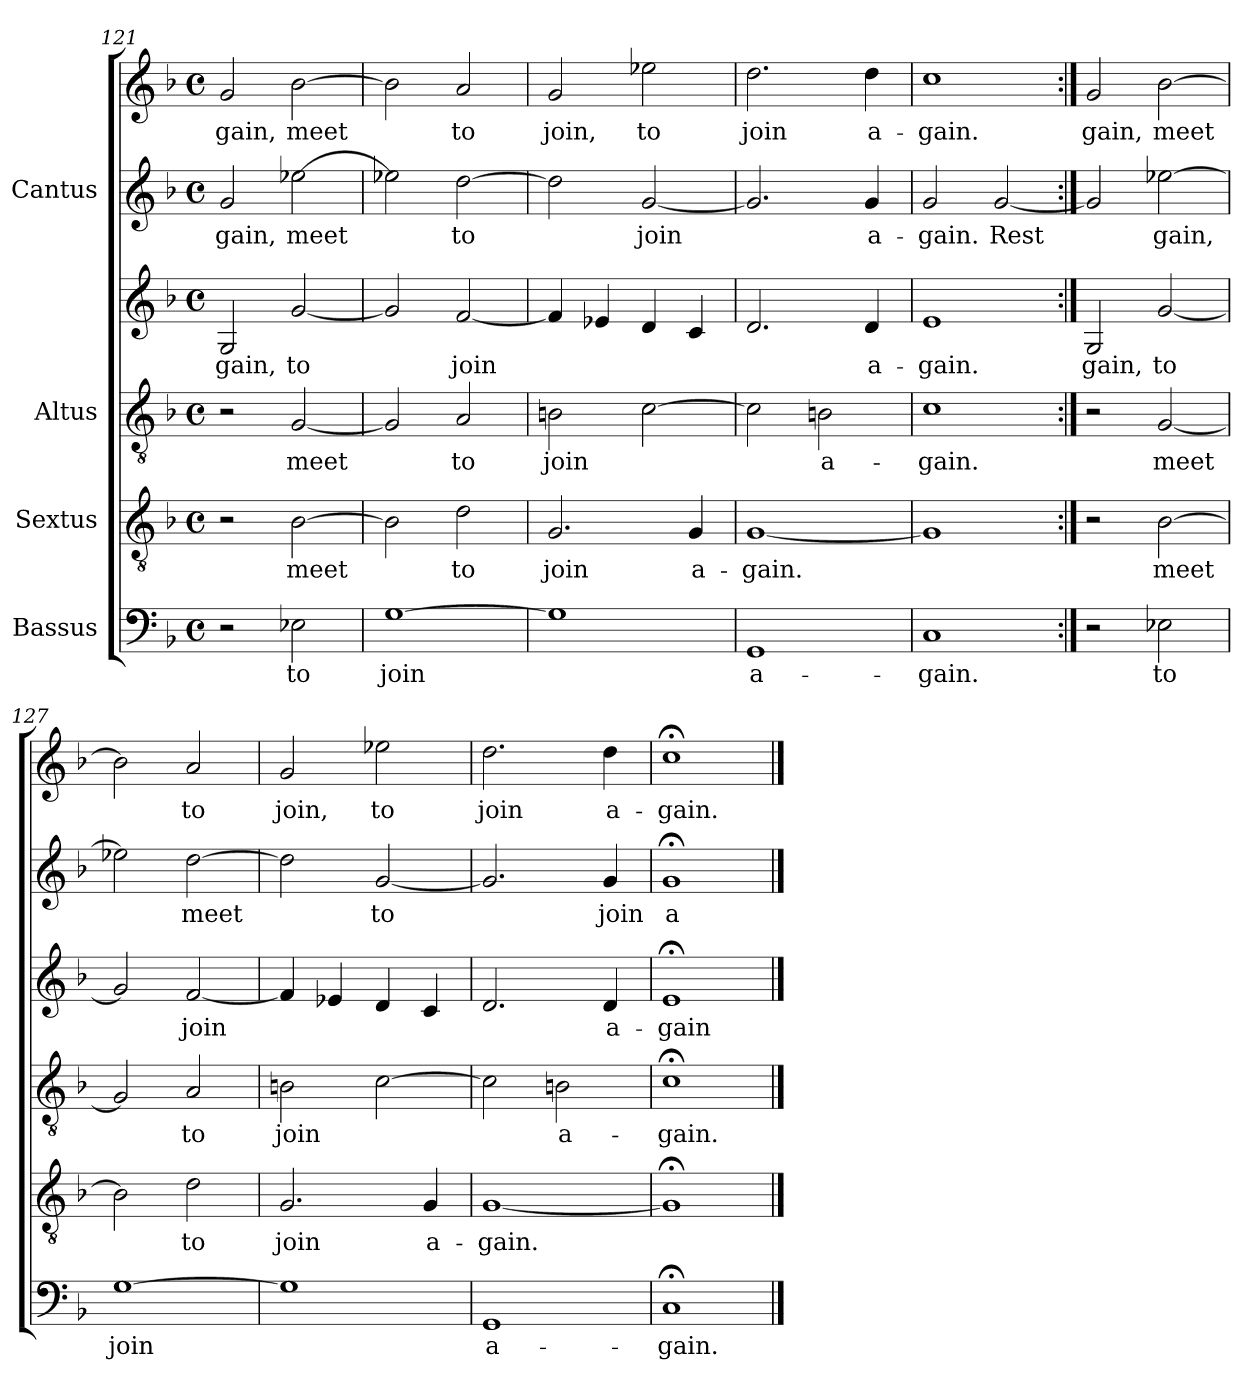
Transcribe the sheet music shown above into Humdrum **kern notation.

**kern	**text	**kern	**text	**kern	**text	**kern	**text	**kern	**text	**kern	**text
*part4	*part4	*part3	*part3	*part2	*part2	*part2	*part2	*part1	*part1	*part1	*part1
*staff6	*staff6	*staff5	*staff5	*staff4	*staff4	*staff3	*staff3	*staff2	*staff2	*staff1	*staff1
*I"Bassus	*	*I"Sextus	*	*I"Altus	*	*	*	*I"Cantus	*	*	*
!!LO:LB:g=z
*clefF4	*	*clefGv2	*	*clefGv2	*	*clefG2	*	*clefG2	*	*clefG2	*
*k[b-]	*	*k[b-]	*	*k[b-]	*	*k[b-]	*	*k[b-]	*	*k[b-]	*
*F:	*	*F:	*	*F:	*	*F:	*	*F:	*	*F:	*
*M4/4	*	*M4/4	*	*M4/4	*	*M4/4	*	*M4/4	*	*M4/4	*
*met(c)	*	*met(c)	*	*met(c)	*	*met(c)	*	*met(c)	*	*met(c)	*
=121	=121	=121	=121	=121	=121	=121	=121	=121	=121	=121	=121
!	!	!	!	!	!	!	!LO:LY:b:cj	!	!LO:LY:b:cj	!	!LO:LY:b:cj
2r	.	2r	.	2r	.	2G/	gain,	2g/	gain,	2g/	-gain,
!	!LO:LY:b:cj	!	!LO:LY:b:cj	!	!LO:LY:b:cj	!	!LO:LY:b:cj	!	!LO:LY:b:cj	!	!LO:LY:b:cj
2E-X\	to	[>2B-\	meet	[<2G/	meet	[<2g/	to	[>2ee-X\	meet	[>2b-\	meet
=122	=122	=122	=122	=122	=122	=122	=122	=122	=122	=122	=122
!	!LO:LY:b:cj	!	!LO:LY:b:cj	!	!LO:LY:b:cj	!	!LO:LY:b:cj	!	!LO:LY:b:cj	!	!LO:LY:b:cj
[>1G	join	2B-\]	.	2G/]	.	2g/]	.	2ee-X\]	.	2b-\]	.
!	!	!	!LO:LY:b:cj	!	!LO:LY:b:cj	!	!LO:LY:b:cj	!	!LO:LY:b:cj	!	!LO:LY:b:cj
.	.	2d\	to	2A/	to	[<2f/	join	[>2dd\	to	2a/	to
=123	=123	=123	=123	=123	=123	=123	=123	=123	=123	=123	=123
!	!	!	!LO:LY:b:cj	!	!LO:LY:b:cj	!	!	!	!LO:LY:b:cj	!	!LO:LY:b:cj
1G]	.	2.G/	join	2Bn\	join	4f/]	.	2dd\]	.	2g/	join,
.	.	.	.	.	.	4e-X/	.	.	.	.	.
!	!	!	!	!	!LO:LY:b:cj	!	!	!	!LO:LY:b:cj	!	!LO:LY:b:cj
.	.	.	.	[>2c\	.	4d/	.	[<2g/	join	2ee-X\	to
!	!	!	!LO:LY:b:cj	!	!	!	!	!	!	!	!
.	.	4G/	a-	.	.	4c/	.	.	.	.	.
=124	=124	=124	=124	=124	=124	=124	=124	=124	=124	=124	=124
!	!LO:LY:b:cj	!	!LO:LY:b:cj	!	!LO:LY:b:cj	!	!LO:LY:b:cj	!	!LO:LY:b:cj	!	!LO:LY:b:cj
1GG	a-	[<1G	-gain.	2c\]	-	2.d/	.	2.g/]	-	2.dd\	join
!	!	!	!	!	!LO:LY:b:cj	!	!	!	!	!	!
.	.	.	.	2Bn\	a-	.	.	.	.	.	.
!	!	!	!	!	!	!	!LO:LY:b:cj	!	!LO:LY:b:cj	!	!LO:LY:b:cj
.	.	.	.	.	.	4d/	a-	4g/	a-	4dd\	a-
=125	=125	=125	=125	=125	=125	=125	=125	=125	=125	=125	=125
!	!LO:LY:b:cj	!	!	!	!LO:LY:b:cj	!	!LO:LY:b:cj	!	!LO:LY:b:cj	!	!LO:LY:b:cj
1C	-gain.	1G]	.	1c	gain.	1e	-gain.	2g/	gain.	1cc	-gain.
!	!	!	!	!	!	!	!	!	!LO:LY:b:cj	!	!
.	.	.	.	.	.	.	.	[<2g/	Rest	.	.
=126:|!	=126:|!	=126:|!	=126:|!	=126:|!	=126:|!	=126:|!	=126:|!	=126:|!	=126:|!	=126:|!	=126:|!
!	!	!	!	!	!	!	!LO:LY:b:cj	!	!LO:LY:b:cj	!	!LO:LY:b:cj
2r	.	2r	.	2r	.	2G/	gain,	2g/]	.	2g/	gain,
!	!LO:LY:b:cj	!	!LO:LY:b:cj	!	!LO:LY:b:cj	!	!LO:LY:b:cj	!	!LO:LY:b:cj	!	!LO:LY:b:cj
2E-X\	to	[>2B-\	meet	[<2G/	meet	[<2g/	to	[>2ee-X\	gain,	[>2b-\	meet
=127	=127	=127	=127	=127	=127	=127	=127	=127	=127	=127	=127
!	!LO:LY:b:cj	!	!LO:LY:b:cj	!	!LO:LY:b:cj	!	!LO:LY:b:cj	!	!LO:LY:b:cj	!	!LO:LY:b:cj
[>1G	join	2B-\]	.	2G/]	.	2g/]	.	2ee-X\]	.	2b-\]	.
!	!	!	!LO:LY:b:cj	!	!LO:LY:b:cj	!	!LO:LY:b:cj	!	!LO:LY:b:cj	!	!LO:LY:b:cj
.	.	2d\	to	2A/	to	[<2f/	join	[>2dd\	meet	2a/	to
!!LO:PB:g=z
=128	=128	=128	=128	=128	=128	=128	=128	=128	=128	=128	=128
!	!	!	!LO:LY:b:cj	!	!LO:LY:b:cj	!	!	!	!LO:LY:b:cj	!	!LO:LY:b:cj
1G]	.	2.G/	join	2Bn\	join	4f/]	.	2dd\]	.	2g/	join,
.	.	.	.	.	.	4e-X/	.	.	.	.	.
!	!	!	!	!	!LO:LY:b:cj	!	!	!	!LO:LY:b:cj	!	!LO:LY:b:cj
.	.	.	.	[>2c\	.	4d/	.	[<2g/	to	2ee-X\	to
!	!	!	!LO:LY:b:cj	!	!	!	!	!	!	!	!
.	.	4G/	a-	.	.	4c/	.	.	.	.	.
=129	=129	=129	=129	=129	=129	=129	=129	=129	=129	=129	=129
!	!LO:LY:b:cj	!	!LO:LY:b:cj	!	!LO:LY:b:cj	!	!LO:LY:b:cj	!	!LO:LY:b:cj	!	!LO:LY:b:cj
1GG	a-	[<1G	-gain.	2c\]	-	2.d/	.	2.g/]	-	2.dd\	join
!	!	!	!	!	!LO:LY:b:cj	!	!	!	!	!	!
.	.	.	.	2Bn\	a-	.	.	.	.	.	.
!	!	!	!	!	!	!	!LO:LY:b:cj	!	!LO:LY:b:cj	!	!LO:LY:b:cj
.	.	.	.	.	.	4d/	a-	4g/	join	4dd\	a-
=130	=130	=130	=130	=130	=130	=130	=130	=130	=130	=130	=130
!	!LO:LY:b:cj	!	!	!	!LO:LY:b:cj	!	!LO:LY:b:cj	!	!LO:LY:b:cj	!	!LO:LY:b:cj
1C;<	-gain.	1G;<]	.	1c;<	gain.	1e;<	-gain	1g;<	a	1cc;<	gain.
==	==	==	==	==	==	==	==	==	==	==	==
*-	*-	*-	*-	*-	*-	*-	*-	*-	*-	*-	*-
